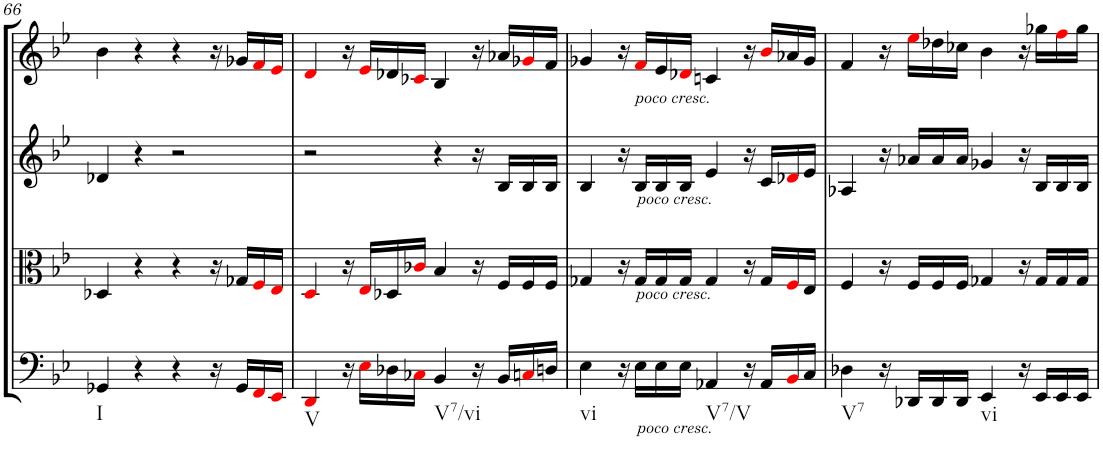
**kern	**kern	**kern	**kern
*part4	*part3	*part2	*part1
*staff4	*staff3	*staff2	*staff1
*I"Violoncello.	*I"Viola.	*I"Violino II.	*I"Violino I.
*I'Vc	*I'Vla	*I'Vln	*I'Vln
!!LO:PB:g=z
*clefF4	*clefC3	*clefG2	*clefG2
*k[b-e-]	*k[b-e-]	*k[b-e-]	*k[b-e-]
*B-:	*B-:	*B-:	*B-:
*M4/4	*M4/4	*M4/4	*M4/4
*met(c)	*met(c)	*met(c)	*met(c)
=66	=66	=66	=66
!LO:TX:b:t=I	!	!	!
4GG-X/	4D-X/	4d-X/	4b-\
4r	4r	4r	4r
4r	4r	2r	4r
16r	16r	.	16r
16GG-/LL	16G-X/LL	.	16g-X/LL
16FFi/	16Fi/	.	16fi/
16EE-i/JJ	16E-i/JJ	.	16e-i/JJ
=67	=67	=67	=67
!LO:TX:b:t=V	!	!	!
4DDi/	4Di/	2r	4di/
16r	16r	.	16r
16E-i\LL	16E-i/LL	.	16e-i/LL
16D-X\	16D-X/	.	16d-X/
16C-Xi\JJ	16c-Xi/JJ	.	16c-Xi/JJ
!LO:TX:b:t=V7/vi	!	!	!
4BB-/	4B-/	4r	4B-/
16r	16r	16r	16r
16BB-/LL	16F/LL	16B-/LL	16a-X/LL
16Cni/	16F/	16B-/	16g-Xi/
16Dn/JJ	16F/JJ	16B-/JJ	16f/JJ
=68	=68	=68	=68
!LO:TX:b:t=vi	!	!	!
4E-\	4G-X/	4B-/	4g-X/
16r	16r	16r	16r
!	!	!	!LO:TX:b:i:t=poco cresc.
!	!	!LO:TX:b:i:t=poco cresc.	!
!	!LO:TX:b:i:t=poco cresc.	!	!
!LO:TX:b:i:t=poco cresc.	!	!	!
16E-\LL	16G-/LL	16B-/LL	16fi/LL
16E-\	16G-/	16B-/	16e-/
16E-\JJ	16G-/JJ	16B-/JJ	16d-Xi/JJ
!LO:TX:b:t=V7/V	!	!	!
4AA-X/	4G-/	4e-/	4cn/
16r	16r	16r	16r
16AA-/LL	16G-/LL	16c/LL	16b-i/LL
16BB-i/	16Fi/	16d-Xi/	16a-X/
16C/JJ	16E-/JJ	16e-/JJ	16g-/JJ
=69	=69	=69	=69
!LO:TX:b:t=V7	!	!	!
4D-X\	4F/	4A-X/	4f/
16r	16r	16r	16r
16DD-X/LL	16F/LL	16a-X/LL	16ee-i\LL
16DD-/	16F/	16a-/	16dd-X\
16DD-/JJ	16F/JJ	16a-/JJ	16cc-X\JJ
!LO:TX:b:t=vi	!	!	!
4EE-/	4G-X/	4g-X/	4b-\
16r	16r	16r	16r
16EE-/LL	16G-/LL	16B-/LL	16gg-X\LL
16EE-/	16G-/	16B-/	16ffi\
16EE-/JJ	16G-/JJ	16B-/JJ	16gg-\JJ
=	=	=	=
*-	*-	*-	*-
